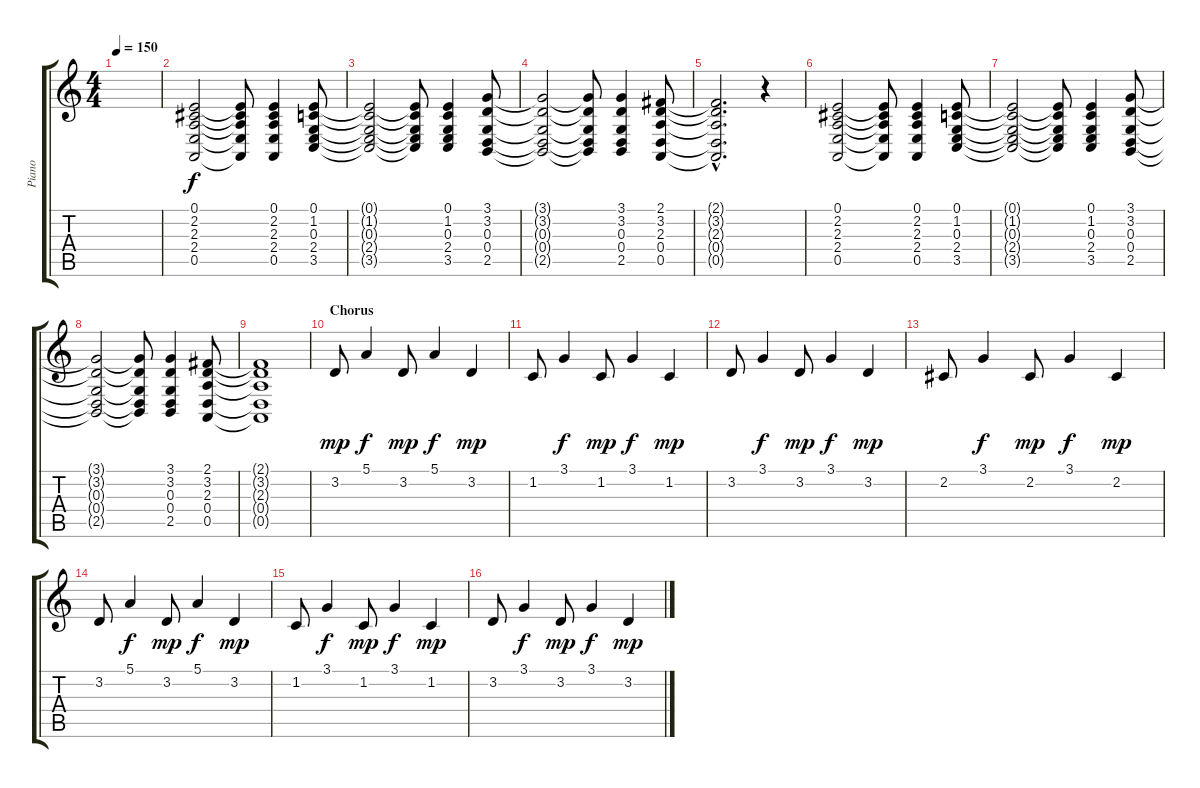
\track ("Piano" "Piano") {instrument acousticgrandpiano}
\staff {score tabs}
\tuning (E4 B3 G3 D3 A2 E2) {hide}
\ts (4 4)
\tempo 150
\clef g2
\ks c
|
(0.1 2.2 2.3 2.4 0.5).2 (0.1{t} 2.2{t} 2.3{t} 2.4{t} 0.5{t}).8 (0.1 2.2 2.3 2.4 0.5).4 (0.1 1.2 0.3 2.4 3.5).8 |
(0.1{t} 1.2{t} 0.3{t} 2.4{t} 3.5{t}).2 (0.1{t} 1.2{t} 0.3{t} 2.4{t} 3.5{t}).8 (0.1 1.2 0.3 2.4 3.5).4 (3.1 3.2 0.3 0.4 2.5).8 |
(3.1{t} 3.2{t} 0.3{t} 0.4{t} 2.5{t}).2 (3.1{t} 3.2{t} 0.3{t} 0.4{t} 2.5{t}).8 (3.1 3.2 0.3 0.4 2.5).4 (2.1 3.2 2.3 0.4 0.5).8 |
(2.1{hac t} 3.2{hac t} 2.3{hac t} 0.4{hac t} 0.5{hac t}).2{d} r.4 |
(0.1 2.2 2.3 2.4 0.5).2 (0.1{t} 2.2{t} 2.3{t} 2.4{t} 0.5{t}).8 (0.1 2.2 2.3 2.4 0.5).4 (0.1 1.2 0.3 2.4 3.5).8 |
(0.1{t} 1.2{t} 0.3{t} 2.4{t} 3.5{t}).2 (0.1{t} 1.2{t} 0.3{t} 2.4{t} 3.5{t}).8 (0.1 1.2 0.3 2.4 3.5).4 (3.1 3.2 0.3 0.4 2.5).8 |
(3.1{t} 3.2{t} 0.3{t} 0.4{t} 2.5{t}).2 (3.1{t} 3.2{t} 0.3{t} 0.4{t} 2.5{t}).8 (3.1 3.2 0.3 0.4 2.5).4 (2.1 3.2 2.3 0.4 0.5).8 |
(2.1{t} 3.2{t} 2.3{t} 0.4{t} 0.5{t}).1 |
\section ("" "Chorus")
3.2.8{dy mp} 5.1.4{dy f} 3.2.8{dy mp} 5.1.4{dy f} 3.2.4{dy mp} |
1.2.8 3.1.4{dy f} 1.2.8{dy mp} 3.1.4{dy f} 1.2.4{dy mp} |
3.2.8 3.1.4{dy f} 3.2.8{dy mp} 3.1.4{dy f} 3.2.4{dy mp} |
2.2.8 3.1.4{dy f} 2.2.8{dy mp} 3.1.4{dy f} 2.2.4{dy mp} |
3.2.8 5.1.4{dy f} 3.2.8{dy mp} 5.1.4{dy f} 3.2.4{dy mp} |
1.2.8 3.1.4{dy f} 1.2.8{dy mp} 3.1.4{dy f} 1.2.4{dy mp} |
3.2.8 3.1.4{dy f} 3.2.8{dy mp} 3.1.4{dy f} 3.2.4{dy mp}
